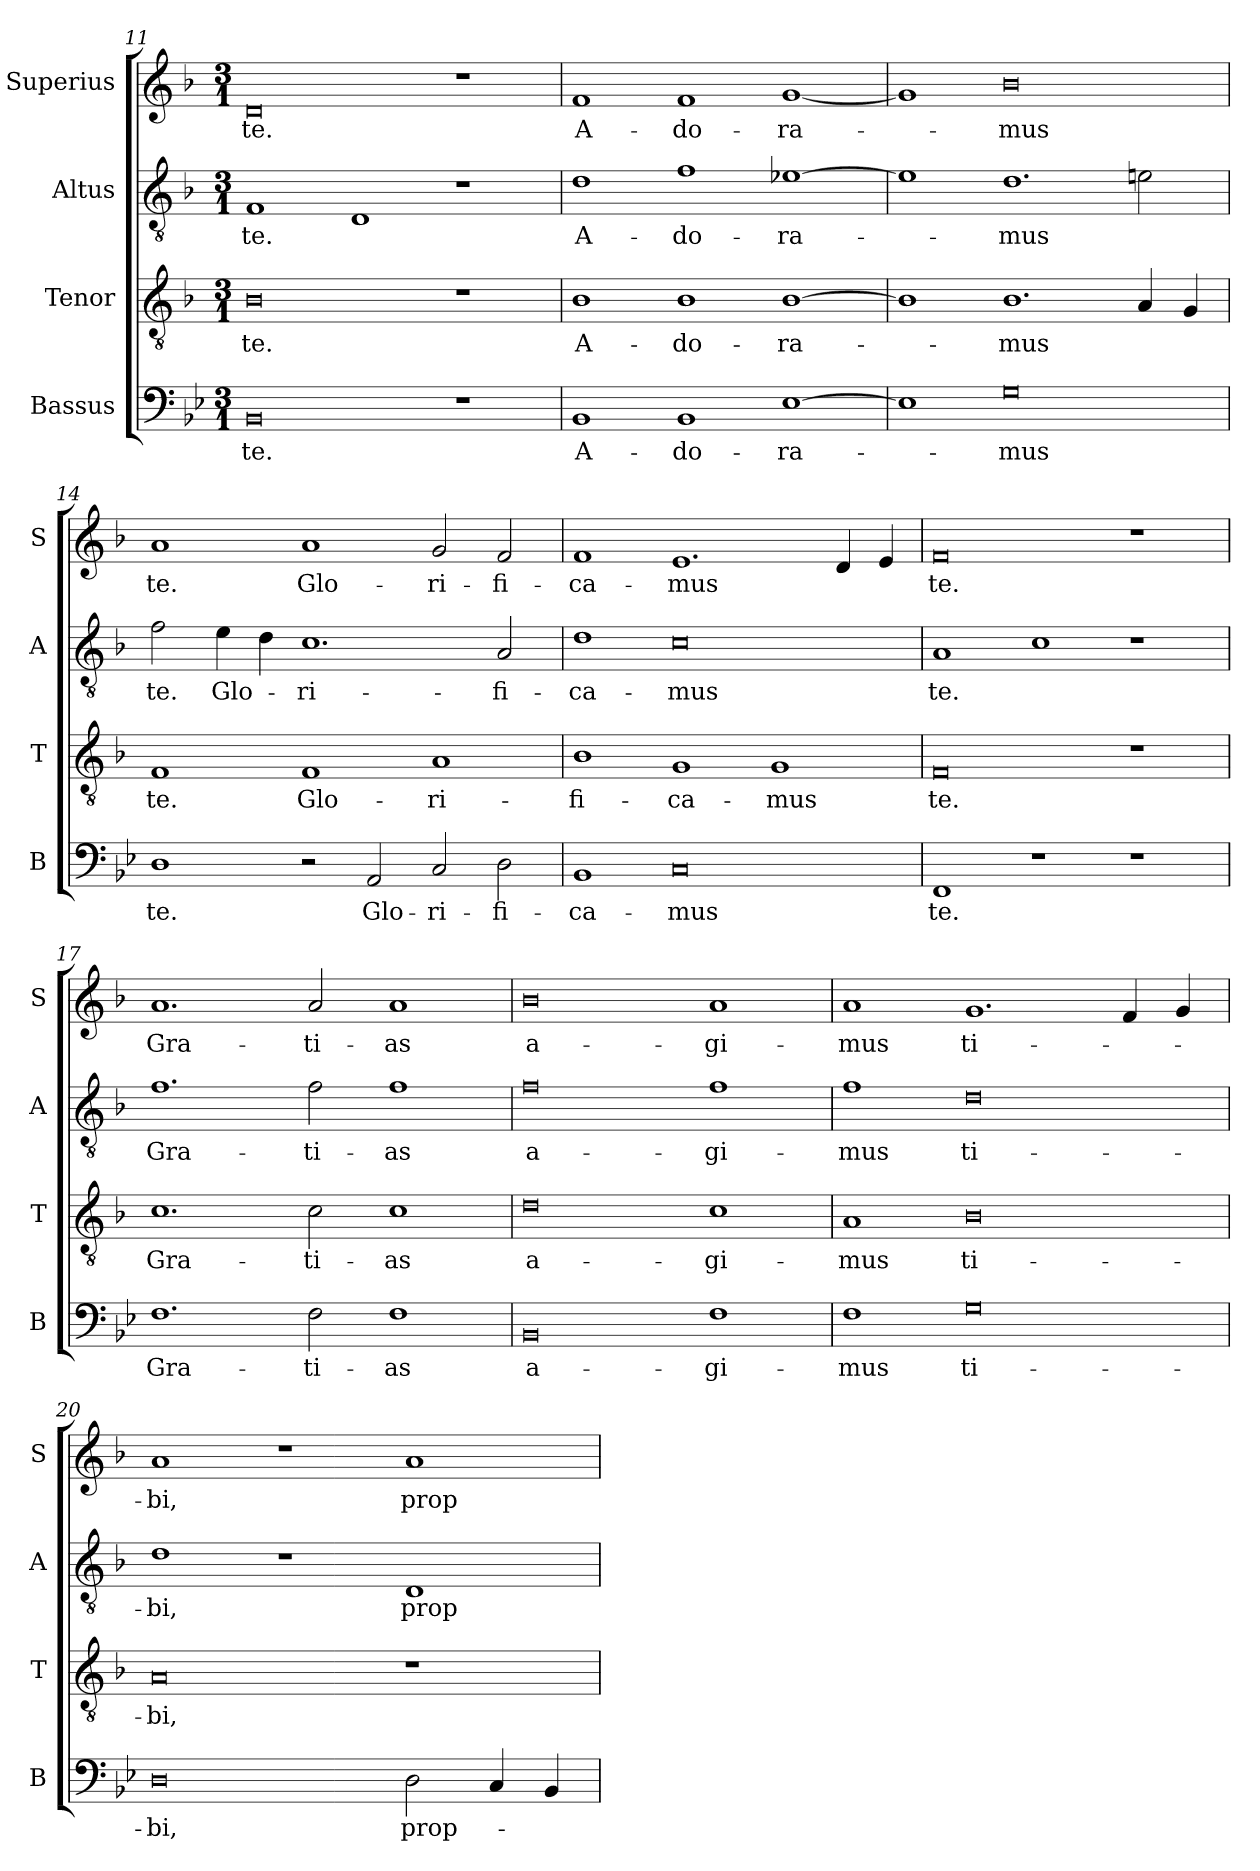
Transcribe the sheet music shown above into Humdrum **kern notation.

**kern	**text	**kern	**text	**kern	**text	**kern	**text
*part4	*part4	*part3	*part3	*part2	*part2	*part1	*part1
*staff4	*staff4	*staff3	*staff3	*staff2	*staff2	*staff1	*staff1
*I"Bassus	*	*I"Tenor	*	*I"Altus	*	*I"Superius	*
*I'B	*	*I'T	*	*I'A	*	*I'S	*
*clefF4	*	*clefGv2	*	*clefGv2	*	*clefG2	*
*k[b-e-]	*	*k[b-]	*	*k[b-]	*	*k[b-]	*
*M3/1	*	*M3/1	*	*M3/1	*	*M3/1	*
=11	=11	=11	=11	=11	=11	=11	=11
0BB-	te.	0B-	te.	1F	te.	0d	te.
.	.	.	.	1D	.	.	.
1r	.	1r	.	1r	.	1r	.
=12	=12	=12	=12	=12	=12	=12	=12
1BB-	A-	1B-	A-	1d	A-	1f	A-
1BB-	-do-	1B-	-do-	1f	-do-	1f	-do-
[1E-	-ra-	[1B-	-ra-	[1e-X	-ra-	[1g	-ra-
=13	=13	=13	=13	=13	=13	=13	=13
1E-]	.	1B-]	.	1e-]	.	1g]	.
0G	-mus	1.B-	-mus	1.d	-mus	0b-	-mus
.	.	4A/	.	2en\	.	.	.
.	.	4G/	.	.	.	.	.
=14	=14	=14	=14	=14	=14	=14	=14
1D	te.	1F	te.	2f\	te.	1a	te.
.	.	.	.	4e\	Glo-	.	.
.	.	.	.	4d\	.	.	.
2r	.	1F	Glo-	1.c	-ri-	1a	Glo-
2AA/	Glo-	.	.	.	.	.	.
2C/	-ri-	1A	-ri-	.	.	2g/	-ri-
2D\	-fi-	.	.	2A/	-fi-	2f/	-fi-
=15	=15	=15	=15	=15	=15	=15	=15
1BB-	-ca-	1B-	-fi-	1d	-ca-	1f	-ca-
0C	-mus	1G	-ca-	0c	-mus	1.e	-mus
.	.	1G	-mus	.	.	.	.
.	.	.	.	.	.	4d/	.
.	.	.	.	.	.	4e/	.
=16	=16	=16	=16	=16	=16	=16	=16
1FF	te.	0F	te.	1A	te.	0f	te.
1r	.	.	.	1c	.	.	.
1r	.	1r	.	1r	.	1r	.
=17	=17	=17	=17	=17	=17	=17	=17
1.F	Gra-	1.c	Gra-	1.f	Gra-	1.a	Gra-
2F\	-ti-	2c\	-ti-	2f\	-ti-	2a/	-ti-
1F	-as	1c	-as	1f	-as	1a	-as
=18	=18	=18	=18	=18	=18	=18	=18
0BB-	a-	0d	a-	0f	a-	0b-	a-
1F	-gi-	1c	-gi-	1f	-gi-	1a	-gi-
=19	=19	=19	=19	=19	=19	=19	=19
1F	-mus	1A	-mus	1f	-mus	1a	-mus
0G	ti-	0B-	ti-	0d	ti-	1.g	ti-
.	.	.	.	.	.	4f/	.
.	.	.	.	.	.	4g/	.
=20	=20	=20	=20	=20	=20	=20	=20
0D	-bi,	0A	-bi,	1d	-bi,	1a	-bi,
.	.	.	.	1r	.	1r	.
2D\	prop-	1r	.	1D	prop-	1a	prop-
4C/	.	.	.	.	.	.	.
4BB-/	.	.	.	.	.	.	.
=	=	=	=	=	=	=	=
*-	*-	*-	*-	*-	*-	*-	*-
